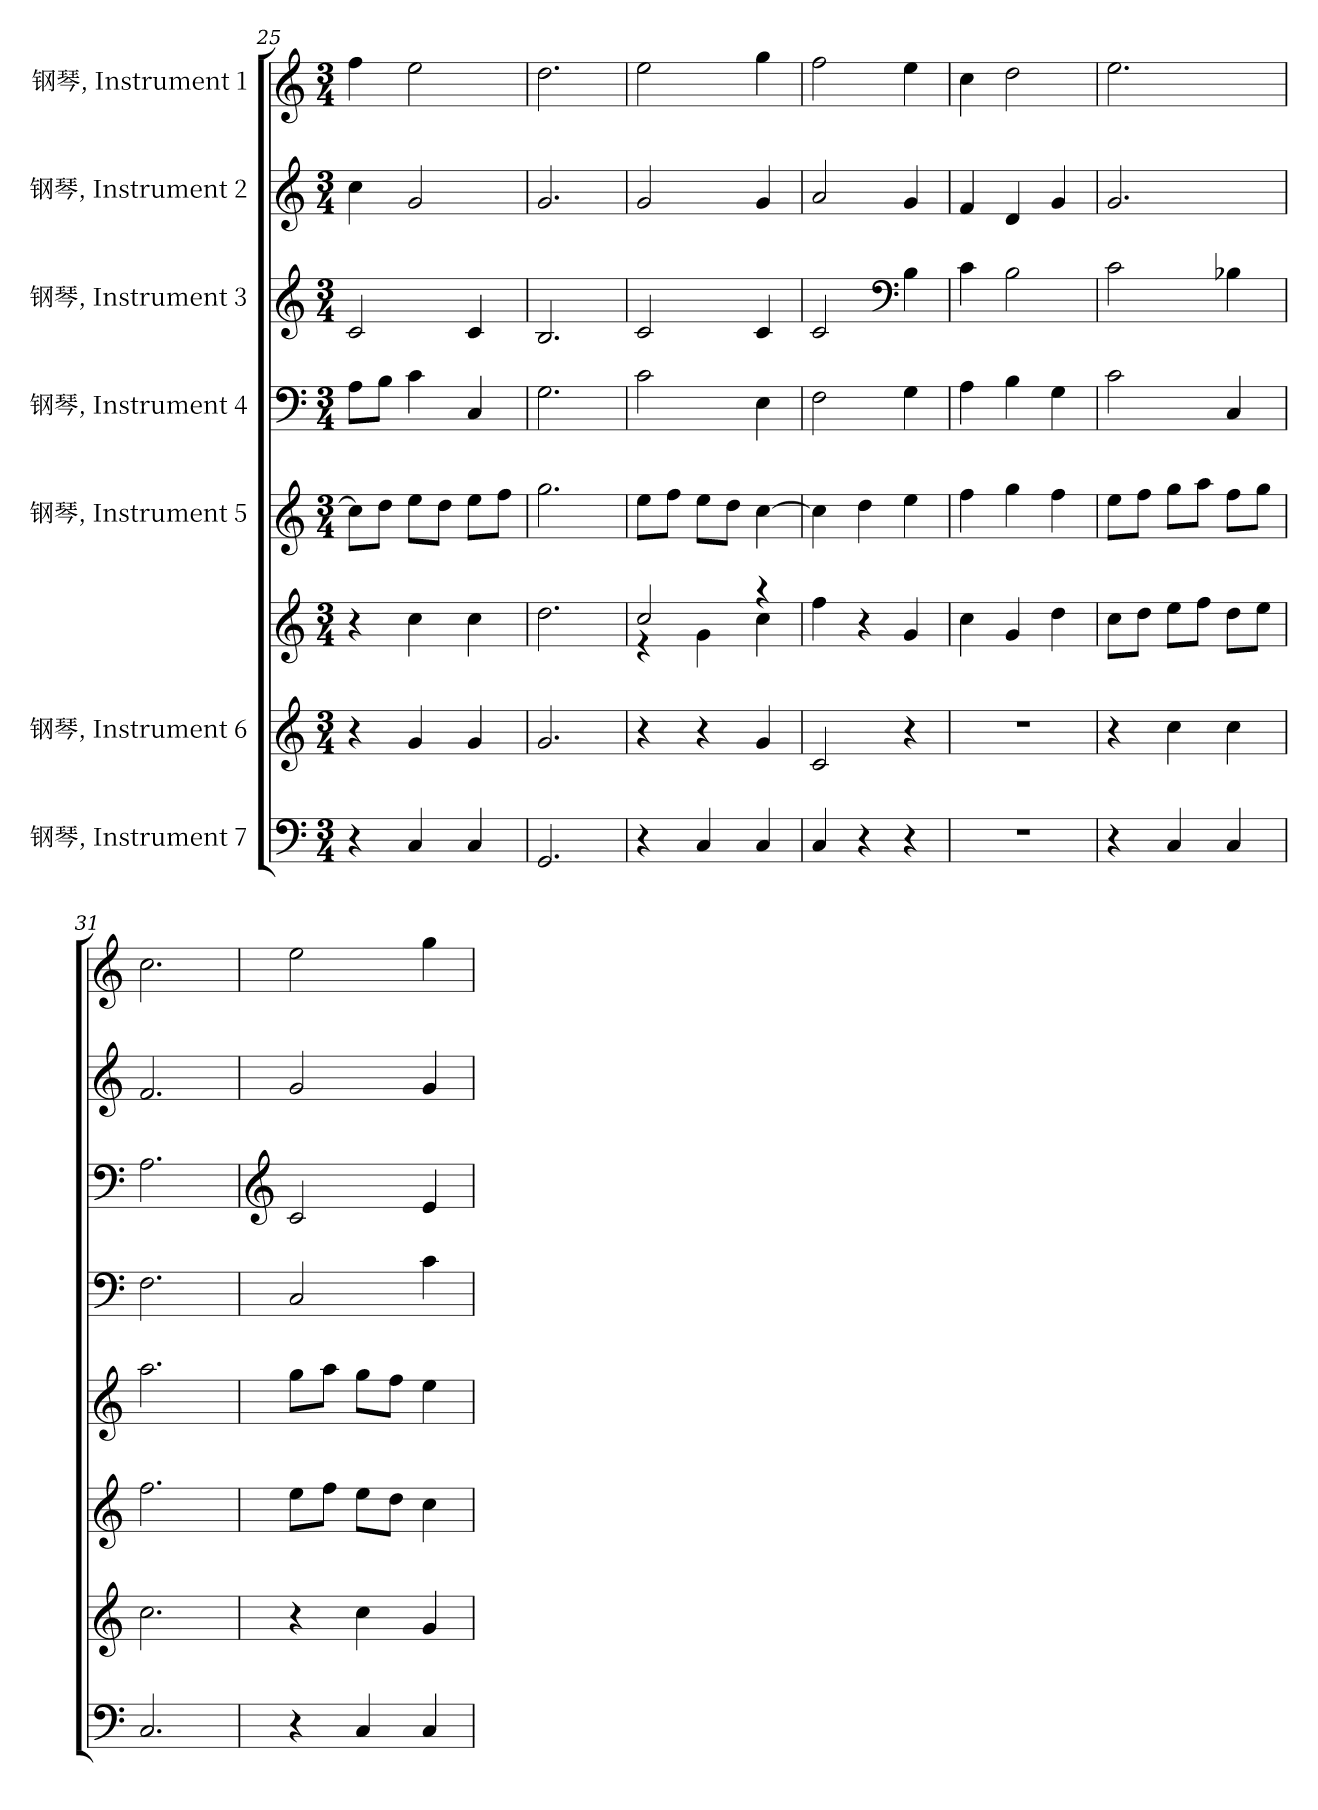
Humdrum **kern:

**kern	**kern	**kern	**kern	**kern	**kern	**kern	**kern
*part7	*part6	*part6	*part5	*part4	*part3	*part2	*part1
*staff8	*staff7	*staff6	*staff5	*staff4	*staff3	*staff2	*staff1
*I"钢琴, Instrument 7	*I"钢琴, Instrument 6	*	*I"钢琴, Instrument 5	*I"钢琴, Instrument 4	*I"钢琴, Instrument 3	*I"钢琴, Instrument 2	*I"钢琴, Instrument 1
!!LO:PB:g=z
*clefF4	*clefG2	*clefG2	*clefG2	*clefF4	*clefG2	*clefG2	*clefG2
*k[]	*k[]	*k[]	*k[]	*k[]	*k[]	*k[]	*k[]
*M3/4	*M3/4	*M3/4	*M3/4	*M3/4	*M3/4	*M3/4	*M3/4
=25	=25	=25	=25	=25	=25	=25	=25
4r	4r	4r	8cc\L]	8A\L	2c/	4cc\	4ff\
.	.	.	8dd\J	8B\J	.	.	.
4C/	4g/	4cc\	8ee\L	4c\	.	2g/	2ee\
.	.	.	8dd\J	.	.	.	.
4C/	4g/	4cc\	8ee\L	4C/	4c/	.	.
.	.	.	8ff\J	.	.	.	.
=26	=26	=26	=26	=26	=26	=26	=26
2.GG/	2.g/	2.dd\	2.gg\	2.G\	2.B/	2.g/	2.dd\
=27	=27	=27	=27	=27	=27	=27	=27
*	*	*^	*	*	*	*	*
4r	4r	2cc/	4r	8ee\L	2c\	2c/	2g/	2ee\
.	.	.	.	8ff\J	.	.	.	.
4C/	4r	.	4g\	8ee\L	.	.	.	.
.	.	.	.	8dd\J	.	.	.	.
4C/	4g/	4r	4cc\	[4cc\	4E\	4c/	4g/	4gg\
*	*	*v	*v	*	*	*	*	*
=28	=28	=28	=28	=28	=28	=28	=28
4C/	2c/	4ff\	4cc\]	2F\	2c/	2a/	2ff\
4r	.	4r	4dd\	.	.	.	.
*	*	*	*	*	*clefF4	*	*
4r	4r	4g/	4ee\	4G\	4B\	4g/	4ee\
=29	=29	=29	=29	=29	=29	=29	=29
2.r	2.r	4cc\	4ff\	4A\	4c\	4f/	4cc\
.	.	4g/	4gg\	4B\	2B\	4d/	2dd\
.	.	4dd\	4ff\	4G\	.	4g/	.
=30	=30	=30	=30	=30	=30	=30	=30
4r	4r	8cc\L	8ee\L	2c\	2c\	2.g/	2.ee\
.	.	8dd\J	8ff\J	.	.	.	.
4C/	4cc\	8ee\L	8gg\L	.	.	.	.
.	.	8ff\J	8aa\J	.	.	.	.
4C/	4cc\	8dd\L	8ff\L	4C/	4B-X\	.	.
.	.	8ee\J	8gg\J	.	.	.	.
=31	=31	=31	=31	=31	=31	=31	=31
2.C/	2.cc\	2.ff\	2.aa\	2.F\	2.A\	2.f/	2.cc\
=32	=32	=32	=32	=32	=32	=32	=32
*	*	*	*	*	*clefG2	*	*
4r	4r	8ee\L	8gg\L	2C/	2c/	2g/	2ee\
.	.	8ff\J	8aa\J	.	.	.	.
4C/	4cc\	8ee\L	8gg\L	.	.	.	.
.	.	8dd\J	8ff\J	.	.	.	.
4C/	4g/	4cc\	4ee\	4c\	4e/	4g/	4gg\
=	=	=	=	=	=	=	=
*-	*-	*-	*-	*-	*-	*-	*-
